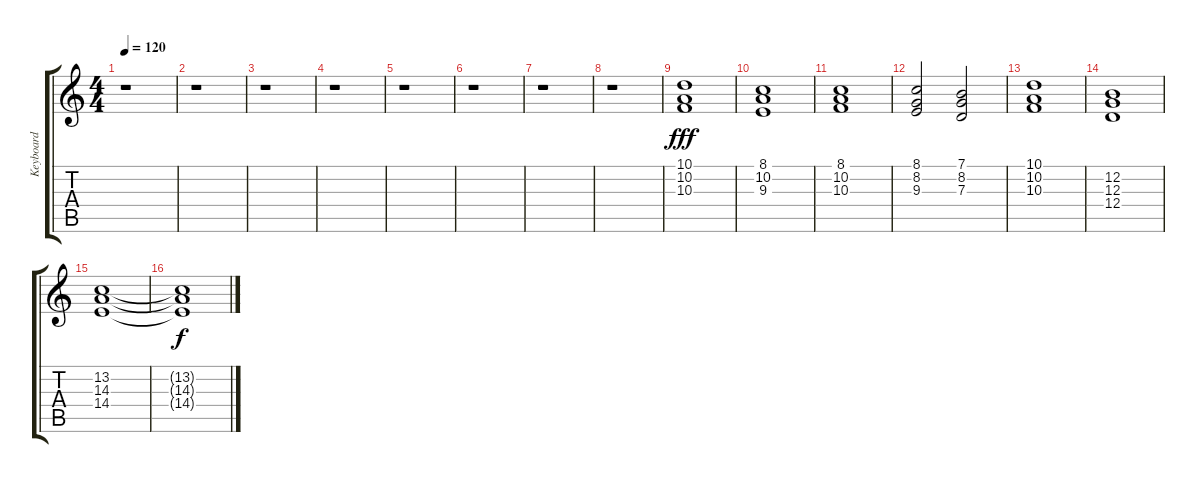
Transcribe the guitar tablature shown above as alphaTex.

\track ("Keyboard" "Keyboard") {instrument pad2warm}
\staff {score tabs}
\tuning (E4 B3 G3 D3 A2 D2) {hide}
\ts (4 4)
\tempo 120
\clef g2
\ks c
r.1{dy fff} |
r.1 |
r.1 |
r.1 |
r.1 |
r.1 |
r.1 |
r.1 |
(10.1 10.2 10.3).1 |
(8.1 10.2 9.3).1 |
(8.1 10.2 10.3).1 |
(8.1 8.2 9.3).2 (7.1 8.2 7.3).2 |
(10.1 10.2 10.3).1 |
(12.2 12.3 12.4).1 |
(13.2 14.3 14.4).1 |
(13.2{t} 14.3{t} 14.4{t}).1{dy f}
